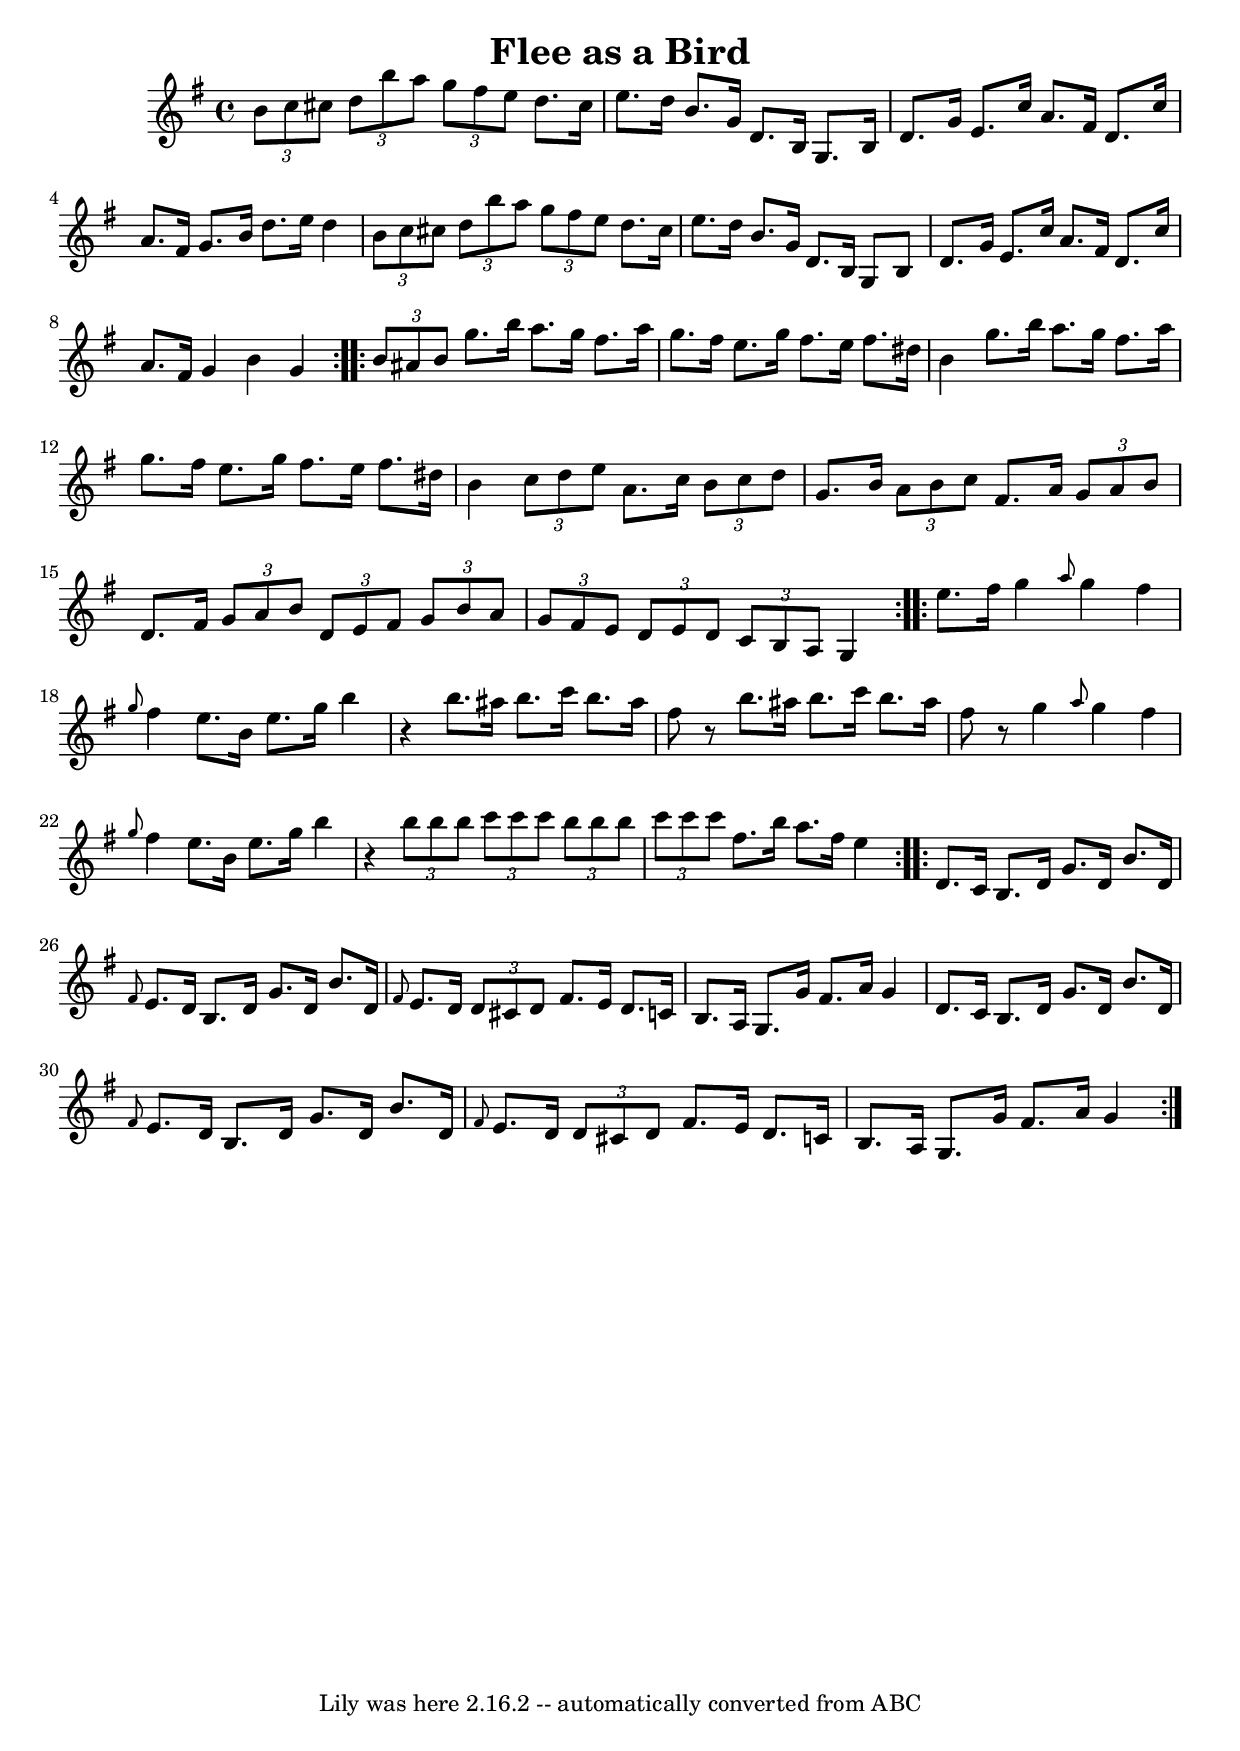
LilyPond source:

\version "2.16.2"
\include "Mammoth.ily"
\header {
  %% book = "Ryan's Mammoth Collection"
  crossRefNumber = "1"
  footnotes = "\\\\Lancashire clog dance tune"
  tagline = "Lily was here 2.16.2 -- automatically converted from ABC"
  title = "Flee as a Bird"

}
voicedefault =  {



  \repeat volta 2 {

    \time 4/4 
    \key g \major
    \times 2/3 { b'8 c''8 cis''8  
	       }       
    |
    \times 2/3 { d''8 b''8 a''8  
	       }   \times 2/3 { g''8    
				fis''8 e''8  
			      } d''8. cis''16 e''8. d''16    |
    b'8.    
    g'16 d'8. b16 g8. b16 d'8. g'16    |
    e'8. c''16   
    a'8. fis'16 d'8. c''16 a'8. fis'16    |
    g'8. b'16   
    d''8. e''16 d''4    \times 2/3 { b'8 c''8 cis''8  
				   }   |
    
    |
    \times 2/3 { d''8 b''8 a''8  
	       }   \times 2/3 { g''8    
				fis''8 e''8  
			      } d''8. cis''16 e''8. d''16    |
    b'8.    
    g'16 d'8. b16 g8 b8 d'8. g'16    |
    e'8. c''16    
    a'8. fis'16 d'8. c''16 a'8. fis'16    |
    g'4 b'4    
    g'4    
  }     
  \repeat volta 2 {
    \times 2/3 { b'8 ais'8 b'8  
	       }       
    |
    g''8. b''16 a''8. g''16 fis''8. a''16 g''8.    
    fis''16    |
    e''8. g''16 fis''8. e''16 fis''8. dis''16  
    b'4    |
    g''8. b''16 a''8. g''16 fis''8. a''16    
    g''8. fis''16    |
    e''8. g''16 fis''8. e''16 fis''8.    
    dis''16 b'4    |
    |
    \times 2/3 { c''8 d''8 e''8  

	       } a'8. c''16    \times 2/3 { b'8 c''8 d''8  
					  } g'8. b'16    
    |
    \times 2/3 { a'8 b'8 c''8  
	       } fis'8. a'16    
    \times 2/3 { g'8 a'8 b'8  
	       } d'8. fis'16    |
    \times 2/3 { 
      g'8 a'8 b'8  
    }   \times 2/3 { d'8 e'8 fis'8  
		   }   \times 2/3 {   
		     g'8 b'8 a'8  
		   }   \times 2/3 { g'8 fis'8 e'8  
				  }   |
    
    \times 2/3 { d'8 e'8 d'8  
	       }   \times 2/3 { c'8 b8 a8  
			      } g4    

  }     
  \repeat volta 2 {
    e''8. fis''16        |
    g''4  \grace {    
      a''8  
    } g''4 fis''4  \grace { g''8  
			  } fis''4    |
    e''8.    
    b'16 e''8. g''16 b''4    r4   |
    b''8. ais''16 b''8.    
    c'''16 b''8. ais''16 fis''8    r8   |
    b''8. ais''16    
    b''8. c'''16 b''8. ais''16 fis''8    r8   |
    |
    
    g''4  \grace { a''8  
		 } g''4 fis''4  \grace { g''8  
				       } fis''4    
    |
    e''8. b'16 e''8. g''16 b''4    r4   |
    
    \times 2/3 { b''8 b''8 b''8  
	       }   \times 2/3 { c'''8 c'''8 c'''8 
				
			      }   \times 2/3 { b''8 b''8 b''8  
					     }   \times 2/3 { c'''8 c'''8    
							      c'''8  
							    }   |
    fis''8. b''16 a''8. fis''16 e''4    
  }     

  \repeat volta 2 {
    d'8. c'16        |
    b8. d'16 g'8. d'16  
    b'8. d'16  \grace { fis'8  
		      } e'8. d'16    |
    b8. d'16   
    g'8. d'16 b'8. d'16  \grace { fis'8  
				} e'8. d'16    |
    
    \times 2/3 { d'8 cis'8 d'8  
	       } fis'8. e'16 d'8. c'!16 b8. 
    a16    |
    g8. g'16 fis'8. a'16 g'4 d'8. c'16    
    |
    |
    b8. d'16 g'8. d'16 b'8. d'16  \grace {   
      fis'8  
    } e'8. d'16    |
    b8. d'16 g'8. d'16 b'8.    
    d'16  \grace { fis'8  
		 } e'8. d'16    |
    \times 2/3 { d'8    
		 cis'8 d'8  
	       } fis'8. e'16 d'8. c'!16 b8. a16    |
    
    g8. g'16 fis'8. a'16 g'4    
  }   

}

\score{
  <<

    \context Staff="default"
    {
      \voicedefault 
      
    }

  >>
  \layout {
    
  }
  \midi {
  }

}
